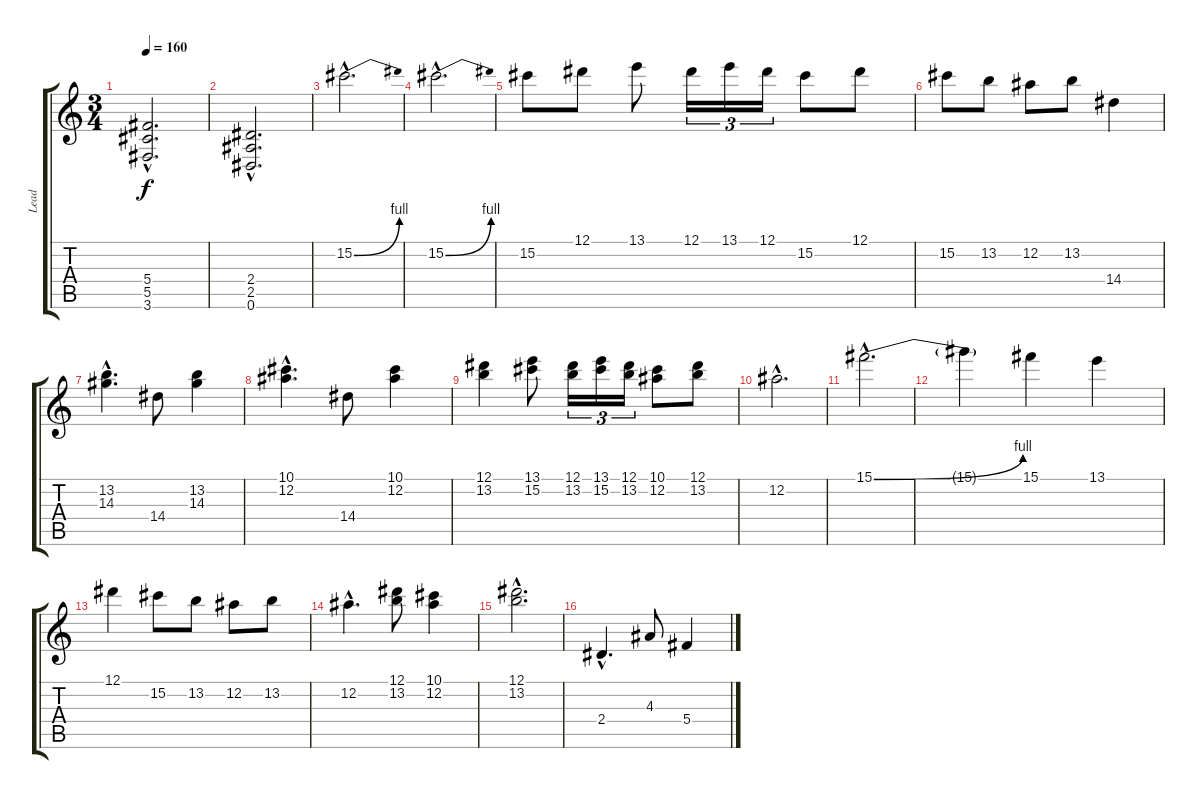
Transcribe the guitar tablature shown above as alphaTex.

\track ("Lead" "Lead") {instrument distortionguitar}
\staff {score tabs}
\tuning (Eb4 Bb3 Gb3 Db3 Ab2 Eb2) {hide}
\ts (3 4)
\tempo 160
\clef g2
\ks c
(5.4{hac} 5.5{hac} 3.6{hac}).2{d dy f} |
(2.4{hac} 2.5{hac} 0.6{hac}).2{d} |
15.2{be (bend 0 0 60 4) hac}.2{d} |
15.2{be (bend 0 0 60 4) hac}.2{d} |
15.2.8 12.1.8 13.1.8 12.1.16{tu (3 2)} 13.1.16{tu (3 2)} 12.1.16{tu (3 2)} 15.2.8 12.1.8 |
15.2.8 13.2.8 12.2.8 13.2.8 14.4.4 |
(13.2{hac} 14.3{hac}).4{d} 14.4.8 (13.2 14.3).4 |
(10.1{hac} 12.2{hac}).4{d} 14.4.8 (10.1 12.2).4 |
(12.1 13.2).4 (13.1 15.2).8 (12.1 13.2).16{tu (3 2)} (13.1 15.2).16{tu (3 2)} (12.1 13.2).16{tu (3 2)} (10.1 12.2).8 (12.1 13.2).8 |
12.2{hac}.2{d} |
15.1{be (bend 0 0 60 4) hac}.2{d} |
15.1{t}.4 15.1.4 13.1.4 |
12.1.4 15.2.8 13.2.8 12.2.8 13.2.8 |
12.2{hac}.4{d} (12.1 13.2).8 (10.1 12.2).4 |
(12.1{hac} 13.2{hac}).2{d} |
2.4{hac}.4{d} 4.3.8 5.4.4
